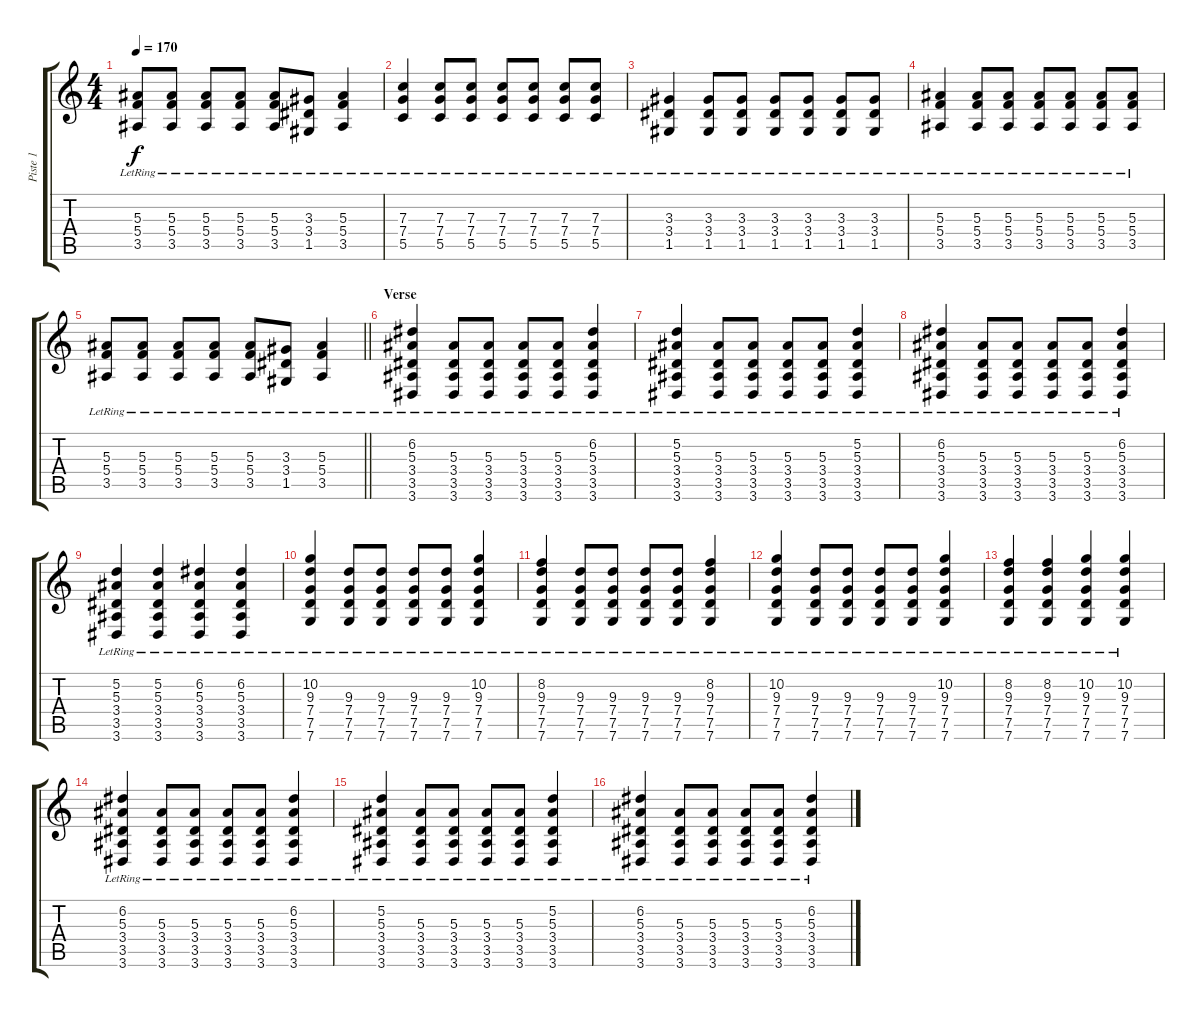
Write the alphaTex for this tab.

\track ("Piste 1" "Piste 1") {instrument acousticguitarsteel}
\staff {score tabs}
\tuning (D4 A3 F3 C3 G2 C2) {hide}
\ts (4 4)
\tempo 170
\clef g2
\ks c
(5.3{lr} 5.4{lr} 3.5{lr}).8{dy f} (5.3{lr} 5.4{lr} 3.5{lr}).8 (5.3{lr} 5.4{lr} 3.5{lr}).8 (5.3{lr} 5.4 3.5).8 (5.3{lr} 5.4{lr} 3.5{lr}).8 (3.3{lr} 3.4{lr} 1.5{lr}).8 (5.3{lr} 5.4{lr} 3.5{lr}).4 |
(7.3{lr} 7.4{lr} 5.5{lr}).4 (7.3{lr} 7.4{lr} 5.5{lr}).8 (7.3{lr} 7.4{lr} 5.5{lr}).8 (7.3{lr} 7.4{lr} 5.5{lr}).8 (7.3{lr} 7.4{lr} 5.5{lr}).8 (7.3{lr} 7.4{lr} 5.5{lr}).8 (7.3{lr} 7.4{lr} 5.5{lr}).8 |
(3.3{lr} 3.4{lr} 1.5{lr}).4 (3.3{lr} 3.4{lr} 1.5{lr}).8 (3.3{lr} 3.4{lr} 1.5{lr}).8 (3.3{lr} 3.4{lr} 1.5{lr}).8 (3.3{lr} 3.4{lr} 1.5{lr}).8 (3.3{lr} 3.4{lr} 1.5{lr}).8 (3.3{lr} 3.4{lr} 1.5{lr}).8 |
(5.3{lr} 5.4{lr} 3.5{lr}).4 (5.3{lr} 5.4{lr} 3.5{lr}).8 (5.3{lr} 5.4{lr} 3.5{lr}).8 (5.3{lr} 5.4{lr} 3.5{lr}).8 (5.3{lr} 5.4{lr} 3.5{lr}).8 (5.3{lr} 5.4{lr} 3.5{lr}).8 (5.3{lr} 5.4{lr} 3.5{lr}).8 |
\barLineRight lightlight
(5.3{lr} 5.4{lr} 3.5{lr}).8 (5.3{lr} 5.4{lr} 3.5{lr}).8 (5.3{lr} 5.4{lr} 3.5{lr}).8 (5.3{lr} 5.4 3.5).8 (5.3{lr} 5.4{lr} 3.5{lr}).8 (3.3{lr} 3.4{lr} 1.5{lr}).8 (5.3{lr} 5.4{lr} 3.5{lr}).4 |
\section ("" "Verse")
(6.2{lr} 5.3{lr} 3.4{lr} 3.5{lr} 3.6{lr}).4 (5.3{lr} 3.4{lr} 3.5{lr} 3.6{lr}).8 (5.3{lr} 3.4{lr} 3.5{lr} 3.6{lr}).8 (5.3{lr} 3.4{lr} 3.5{lr} 3.6{lr}).8 (5.3{lr} 3.4{lr} 3.5{lr} 3.6{lr}).8 (6.2{lr} 5.3{lr} 3.4{lr} 3.5{lr} 3.6{lr}).4 |
(5.2{lr} 5.3{lr} 3.4{lr} 3.5{lr} 3.6{lr}).4 (5.3{lr} 3.4{lr} 3.5{lr} 3.6{lr}).8 (5.3{lr} 3.4{lr} 3.5{lr} 3.6{lr}).8 (5.3{lr} 3.4{lr} 3.5{lr} 3.6{lr}).8 (5.3{lr} 3.4{lr} 3.5{lr} 3.6{lr}).8 (5.2{lr} 5.3{lr} 3.4{lr} 3.5{lr} 3.6{lr}).4 |
(6.2{lr} 5.3{lr} 3.4{lr} 3.5{lr} 3.6{lr}).4 (5.3{lr} 3.4{lr} 3.5{lr} 3.6{lr}).8 (5.3{lr} 3.4{lr} 3.5{lr} 3.6{lr}).8 (5.3{lr} 3.4{lr} 3.5{lr} 3.6{lr}).8 (5.3{lr} 3.4{lr} 3.5{lr} 3.6{lr}).8 (6.2{lr} 5.3{lr} 3.4{lr} 3.5{lr} 3.6{lr}).4 |
(5.2{lr} 5.3{lr} 3.4{lr} 3.5{lr} 3.6{lr}).4 (5.2{lr} 5.3{lr} 3.4{lr} 3.5{lr} 3.6{lr}).4 (6.2{lr} 5.3{lr} 3.4{lr} 3.5{lr} 3.6{lr}).4 (6.2{lr} 5.3{lr} 3.4{lr} 3.5{lr} 3.6{lr}).4 |
(10.2{lr} 9.3{lr} 7.4{lr} 7.5{lr} 7.6{lr}).4 (9.3{lr} 7.4{lr} 7.5{lr} 7.6{lr}).8 (9.3{lr} 7.4{lr} 7.5{lr} 7.6{lr}).8 (9.3{lr} 7.4{lr} 7.5{lr} 7.6{lr}).8 (9.3{lr} 7.4{lr} 7.5{lr} 7.6{lr}).8 (10.2{lr} 9.3{lr} 7.4{lr} 7.5{lr} 7.6{lr}).4 |
(8.2{lr} 9.3{lr} 7.4{lr} 7.5{lr} 7.6{lr}).4 (9.3{lr} 7.4{lr} 7.5{lr} 7.6{lr}).8 (9.3{lr} 7.4{lr} 7.5{lr} 7.6{lr}).8 (9.3{lr} 7.4{lr} 7.5{lr} 7.6{lr}).8 (9.3{lr} 7.4{lr} 7.5{lr} 7.6{lr}).8 (8.2{lr} 9.3{lr} 7.4{lr} 7.5{lr} 7.6{lr}).4 |
(10.2{lr} 9.3{lr} 7.4{lr} 7.5{lr} 7.6{lr}).4 (9.3{lr} 7.4{lr} 7.5{lr} 7.6{lr}).8 (9.3{lr} 7.4{lr} 7.5{lr} 7.6{lr}).8 (9.3{lr} 7.4{lr} 7.5{lr} 7.6{lr}).8 (9.3{lr} 7.4{lr} 7.5{lr} 7.6{lr}).8 (10.2{lr} 9.3{lr} 7.4{lr} 7.5{lr} 7.6{lr}).4 |
(8.2{lr} 9.3{lr} 7.4{lr} 7.5{lr} 7.6{lr}).4 (8.2{lr} 9.3{lr} 7.4{lr} 7.5{lr} 7.6{lr}).4 (10.2{lr} 9.3{lr} 7.4{lr} 7.5{lr} 7.6{lr}).4 (10.2{lr} 9.3{lr} 7.4{lr} 7.5{lr} 7.6{lr}).4 |
(6.2{lr} 5.3{lr} 3.4{lr} 3.5{lr} 3.6{lr}).4 (5.3{lr} 3.4{lr} 3.5{lr} 3.6{lr}).8 (5.3{lr} 3.4{lr} 3.5{lr} 3.6{lr}).8 (5.3{lr} 3.4{lr} 3.5{lr} 3.6{lr}).8 (5.3{lr} 3.4{lr} 3.5{lr} 3.6{lr}).8 (6.2{lr} 5.3{lr} 3.4{lr} 3.5{lr} 3.6{lr}).4 |
(5.2{lr} 5.3{lr} 3.4{lr} 3.5{lr} 3.6{lr}).4 (5.3{lr} 3.4{lr} 3.5{lr} 3.6{lr}).8 (5.3{lr} 3.4{lr} 3.5{lr} 3.6{lr}).8 (5.3{lr} 3.4{lr} 3.5{lr} 3.6{lr}).8 (5.3{lr} 3.4{lr} 3.5{lr} 3.6{lr}).8 (5.2{lr} 5.3{lr} 3.4{lr} 3.5{lr} 3.6{lr}).4 |
(6.2{lr} 5.3{lr} 3.4{lr} 3.5{lr} 3.6{lr}).4 (5.3{lr} 3.4{lr} 3.5{lr} 3.6{lr}).8 (5.3{lr} 3.4{lr} 3.5{lr} 3.6{lr}).8 (5.3{lr} 3.4{lr} 3.5{lr} 3.6{lr}).8 (5.3{lr} 3.4{lr} 3.5{lr} 3.6{lr}).8 (6.2{lr} 5.3{lr} 3.4{lr} 3.5{lr} 3.6{lr}).4
